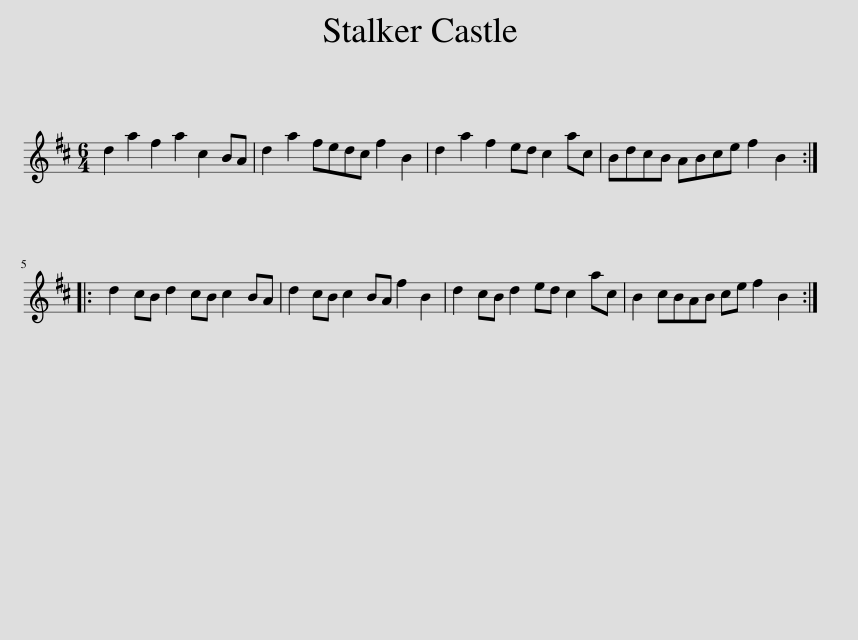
X:1
L:1/8
M:6/4
I:linebreak $
K:Bmin
V:1 treble
V:1
 d2 a2 f2 a2 c2 BA | d2 a2 fedc f2 B2 | d2 a2 f2 ed c2 ac | BdcB ABce f2 B2 ::$ d2 cB d2 cB c2 BA | %5
 d2 cB c2 BA f2 B2 | d2 cB d2 ed c2 ac | B2 cBAB ce f2 B2 :| %8
